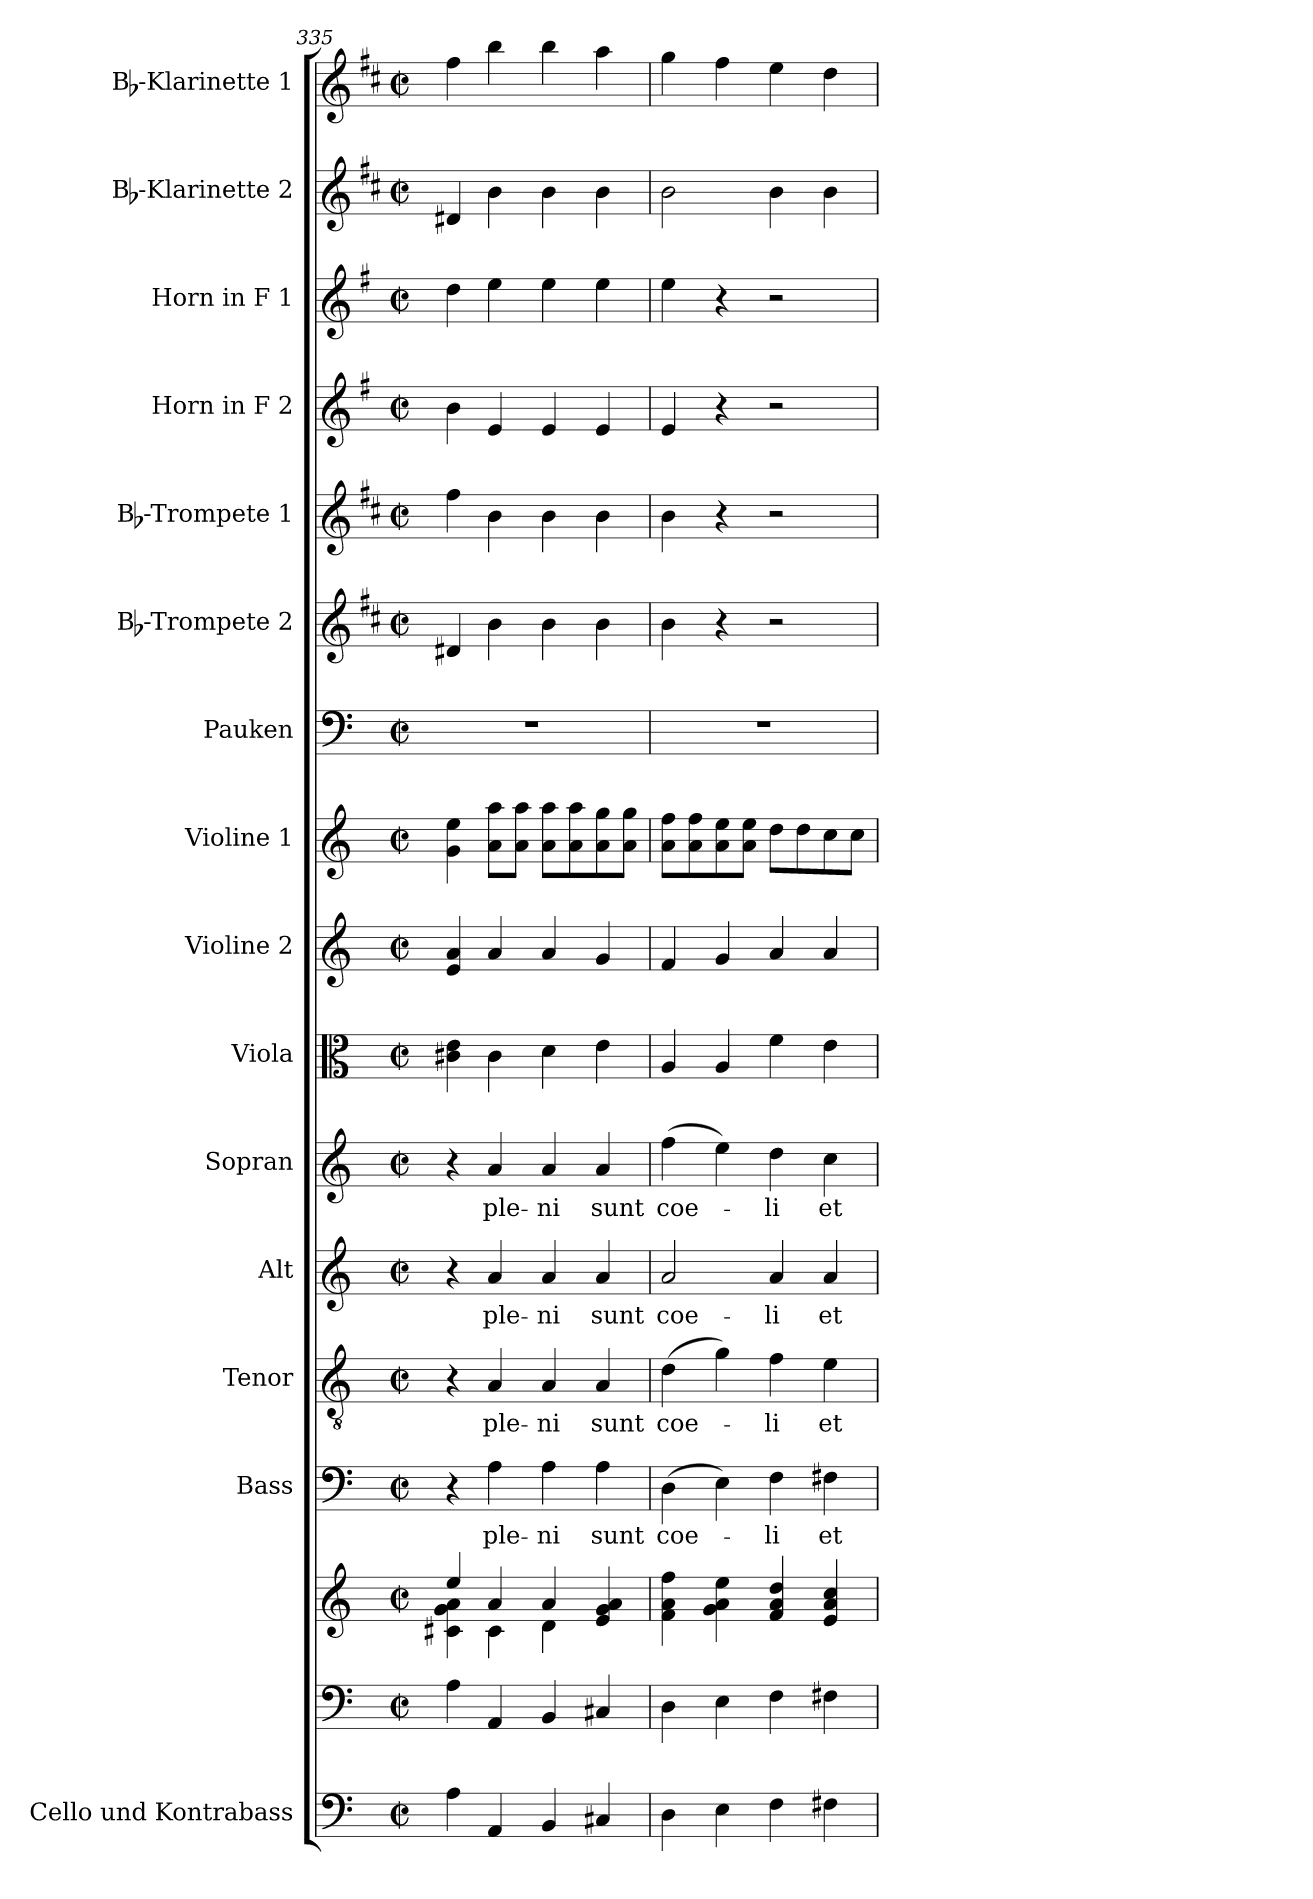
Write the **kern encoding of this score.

**kern	**kern	**kern	**kern	**text	**kern	**text	**kern	**text	**kern	**text	**kern	**kern	**kern	**kern	**kern	**kern	**kern	**kern	**kern	**kern
*part16	*part15	*part15	*part14	*part14	*part13	*part13	*part12	*part12	*part11	*part11	*part10	*part9	*part8	*part7	*part6	*part5	*part4	*part3	*part2	*part1
*staff17	*staff16	*staff15	*staff14	*staff14	*staff13	*staff13	*staff12	*staff12	*staff11	*staff11	*staff10	*staff9	*staff8	*staff7	*staff6	*staff5	*staff4	*staff3	*staff2	*staff1
*I"Cello und Kontrabass	*	*	*I"Bass	*	*I"Tenor	*	*I"Alt	*	*I"Sopran	*	*I"Viola	*I"Violine 2	*I"Violine 1	*I"Pauken	*I"Bb-Trompete 2	*I"Bb-Trompete 1	*I"Horn in F 2	*I"Horn in F 1	*I"Bb-Klarinette 2	*I"Bb-Klarinette 1
*I'Kb.	*	*	*I'B.	*	*I'T.	*	*I'A.	*	*I'S.	*	*I'Vla.	*I'Vl. 2	*I'Vl. 1	*I'Pk.	*I'Bb Trp. 2	*I'Bb Trp. 1	*	*	*I'Bb Kl. 2	*I'Bb Kl. 1
*clefF4	*clefF4	*clefG2	*clefF4	*	*clefGv2	*	*clefG2	*	*clefG2	*	*clefC3	*clefG2	*clefG2	*clefF4	*clefG2	*clefG2	*clefG2	*clefG2	*clefG2	*clefG2
*ITrd7c12	*	*	*	*	*	*	*	*	*	*	*	*	*	*	*ITrd1c2	*ITrd1c2	*ITrd4c7	*ITrd4c7	*ITrd1c2	*ITrd1c2
*k[]	*k[]	*k[]	*k[]	*	*k[]	*	*k[]	*	*k[]	*	*k[]	*k[]	*k[]	*k[]	*k[]	*k[]	*k[]	*k[]	*k[]	*k[]
*C:	*C:	*C:	*C:	*	*C:	*	*C:	*	*C:	*	*C:	*C:	*C:	*C:	*C:	*C:	*C:	*C:	*C:	*C:
*M2/2	*M2/2	*M2/2	*M2/2	*	*M2/2	*	*M2/2	*	*M2/2	*	*M2/2	*M2/2	*M2/2	*M2/2	*M2/2	*M2/2	*M2/2	*M2/2	*M2/2	*M2/2
*met(c|)	*met(c|)	*met(c|)	*met(c|)	*	*met(c|)	*	*met(c|)	*	*met(c|)	*	*met(c|)	*met(c|)	*met(c|)	*met(c|)	*met(c|)	*met(c|)	*met(c|)	*met(c|)	*met(c|)	*met(c|)
=335	=335	=335	=335	=335	=335	=335	=335	=335	=335	=335	=335	=335	=335	=335	=335	=335	=335	=335	=335	=335
*	*	*^	*	*	*	*	*	*	*	*	*	*	*	*	*	*	*	*	*	*
4AA\	4A\	4ee/	4c#X\ 4g\ 4a\	4r	.	4r	.	4r	.	4r	.	4c#X\ 4e\	4e/ 4a/	4g\ 4ee\	1r	4c#X/	4ee\	4e\	4g\	4c#X/	4ee\
!	!	!	!	!	!LO:LY:b	!	!LO:LY:b	!	!LO:LY:b	!	!LO:LY:b	!	!	!	!	!	!	!	!	!	!
4AAA/	4AA/	4a/	4c#\	4A\	ple-	4A/	ple-	4a/	ple-	4a/	ple-	4c#\	4a/	8a\ 8aa\L	.	4a\	4a\	4A/	4a\	4a\	4aa\
.	.	.	.	.	.	.	.	.	.	.	.	.	.	8a\ 8aa\J	.	.	.	.	.	.	.
!	!	!	!	!	!LO:LY:b	!	!LO:LY:b	!	!LO:LY:b	!	!LO:LY:b	!	!	!	!	!	!	!	!	!	!
4BBB/	4BB/	4a/	4d\	4A\	-ni	4A/	-ni	4a/	-ni	4a/	-ni	4d\	4a/	8a\ 8aa\L	.	4a\	4a\	4A/	4a\	4a\	4aa\
.	.	.	.	.	.	.	.	.	.	.	.	.	.	8a\ 8aa\	.	.	.	.	.	.	.
!	!	!	!	!	!LO:LY:b	!	!LO:LY:b	!	!LO:LY:b	!	!LO:LY:b	!	!	!	!	!	!	!	!	!	!
4CC#X/	4C#X/	4e/ 4g/ 4a/	4ryy	4A\	sunt	4A/	sunt	4a/	sunt	4a/	sunt	4e\	4g/	8a\ 8gg\	.	4a\	4a\	4A/	4a\	4a\	4gg\
.	.	.	.	.	.	.	.	.	.	.	.	.	.	8a\ 8gg\J	.	.	.	.	.	.	.
*	*	*v	*v	*	*	*	*	*	*	*	*	*	*	*	*	*	*	*	*	*	*
=336	=336	=336	=336	=336	=336	=336	=336	=336	=336	=336	=336	=336	=336	=336	=336	=336	=336	=336	=336	=336
!	!	!	!	!LO:LY:b	!	!LO:LY:b	!	!LO:LY:b	!	!LO:LY:b	!	!	!	!	!	!	!	!	!	!
4DD\	4D\	4f\ 4a\ 4ff\	(>4D\	coe-	(>4d\	coe-	2a/	coe-	(>4ff\	coe-	4A/	4f/	8a\ 8ff\L	1r	4a\	4a\	4A/	4a\	2a\	4ff\
.	.	.	.	.	.	.	.	.	.	.	.	.	8a\ 8ff\	.	.	.	.	.	.	.
4EE\	4E\	4g\ 4a\ 4ee\	4E\)	.	4g\)	.	.	.	4ee\)	.	4A/	4g/	8a\ 8ee\	.	4r	4r	4r	4r	.	4ee\
.	.	.	.	.	.	.	.	.	.	.	.	.	8a\ 8ee\J	.	.	.	.	.	.	.
!	!	!	!	!LO:LY:b	!	!LO:LY:b	!	!LO:LY:b	!	!LO:LY:b	!	!	!	!	!	!	!	!	!	!
4FF\	4F\	4f/ 4a/ 4dd/	4F\	-li	4f\	-li	4a/	-li	4dd\	-li	4f\	4a/	8dd\L	.	2r	2r	2r	2r	4a\	4dd\
.	.	.	.	.	.	.	.	.	.	.	.	.	8dd\	.	.	.	.	.	.	.
!	!	!	!	!LO:LY:b	!	!LO:LY:b	!	!LO:LY:b	!	!LO:LY:b	!	!	!	!	!	!	!	!	!	!
4FF#X\	4F#X\	4e/ 4a/ 4cc/	4F#X\	et	4e\	et	4a/	et	4cc\	et	4e\	4a/	8cc\	.	.	.	.	.	4a\	4cc\
.	.	.	.	.	.	.	.	.	.	.	.	.	8cc\J	.	.	.	.	.	.	.
=	=	=	=	=	=	=	=	=	=	=	=	=	=	=	=	=	=	=	=	=
*-	*-	*-	*-	*-	*-	*-	*-	*-	*-	*-	*-	*-	*-	*-	*-	*-	*-	*-	*-	*-
